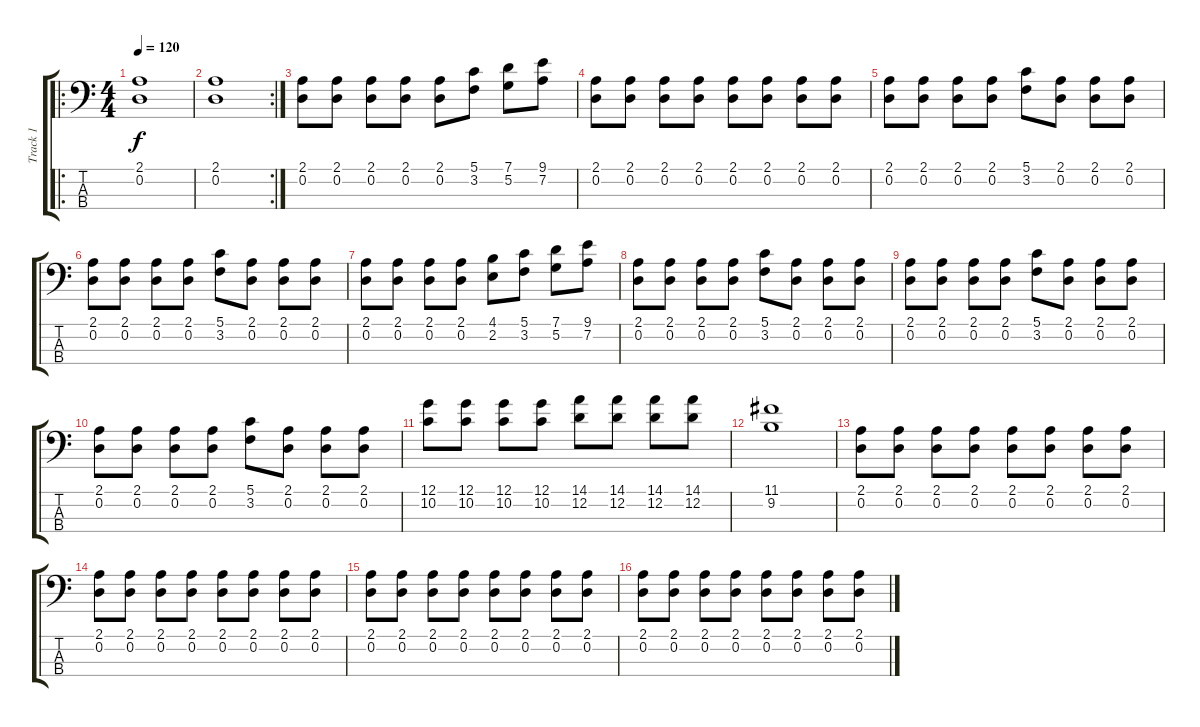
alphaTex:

\track ("Track 1" "Track 1") {instrument electricbasspick}
\staff {score tabs}
\tuning (G2 D2 A1 E1) {hide}
\ro
\ts (4 4)
\tempo 120
\clef f4
\ks c
(2.1 0.2).1{dy f} |
\rc 2
(2.1 0.2).1 |
(2.1 0.2).8 (2.1 0.2).8 (2.1 0.2).8 (2.1 0.2).8 (2.1 0.2).8 (5.1 3.2).8 (7.1 5.2).8 (9.1 7.2).8 |
(2.1 0.2).8 (2.1 0.2).8 (2.1 0.2).8 (2.1 0.2).8 (2.1 0.2).8 (2.1 0.2).8 (2.1 0.2).8 (2.1 0.2).8 |
(2.1 0.2).8 (2.1 0.2).8 (2.1 0.2).8 (2.1 0.2).8 (5.1 3.2).8 (2.1 0.2).8 (2.1 0.2).8 (2.1 0.2).8 |
(2.1 0.2).8 (2.1 0.2).8 (2.1 0.2).8 (2.1 0.2).8 (5.1 3.2).8 (2.1 0.2).8 (2.1 0.2).8 (2.1 0.2).8 |
(2.1 0.2).8 (2.1 0.2).8 (2.1 0.2).8 (2.1 0.2).8 (4.1 2.2).8 (5.1 3.2).8 (7.1 5.2).8 (9.1 7.2).8 |
(2.1 0.2).8 (2.1 0.2).8 (2.1 0.2).8 (2.1 0.2).8 (5.1 3.2).8 (2.1 0.2).8 (2.1 0.2).8 (2.1 0.2).8 |
(2.1 0.2).8 (2.1 0.2).8 (2.1 0.2).8 (2.1 0.2).8 (5.1 3.2).8 (2.1 0.2).8 (2.1 0.2).8 (2.1 0.2).8 |
(2.1 0.2).8 (2.1 0.2).8 (2.1 0.2).8 (2.1 0.2).8 (5.1 3.2).8 (2.1 0.2).8 (2.1 0.2).8 (2.1 0.2).8 |
(12.1 10.2).8 (12.1 10.2).8 (12.1 10.2).8 (12.1 10.2).8 (14.1 12.2).8 (14.1 12.2).8 (14.1 12.2).8 (14.1 12.2).8 |
(11.1 9.2).1 |
(2.1 0.2).8 (2.1 0.2).8 (2.1 0.2).8 (2.1 0.2).8 (2.1 0.2).8 (2.1 0.2).8 (2.1 0.2).8 (2.1 0.2).8 |
(2.1 0.2).8 (2.1 0.2).8 (2.1 0.2).8 (2.1 0.2).8 (2.1 0.2).8 (2.1 0.2).8 (2.1 0.2).8 (2.1 0.2).8 |
(2.1 0.2).8 (2.1 0.2).8 (2.1 0.2).8 (2.1 0.2).8 (2.1 0.2).8 (2.1 0.2).8 (2.1 0.2).8 (2.1 0.2).8 |
(2.1 0.2).8 (2.1 0.2).8 (2.1 0.2).8 (2.1 0.2).8 (2.1 0.2).8 (2.1 0.2).8 (2.1 0.2).8 (2.1 0.2).8
